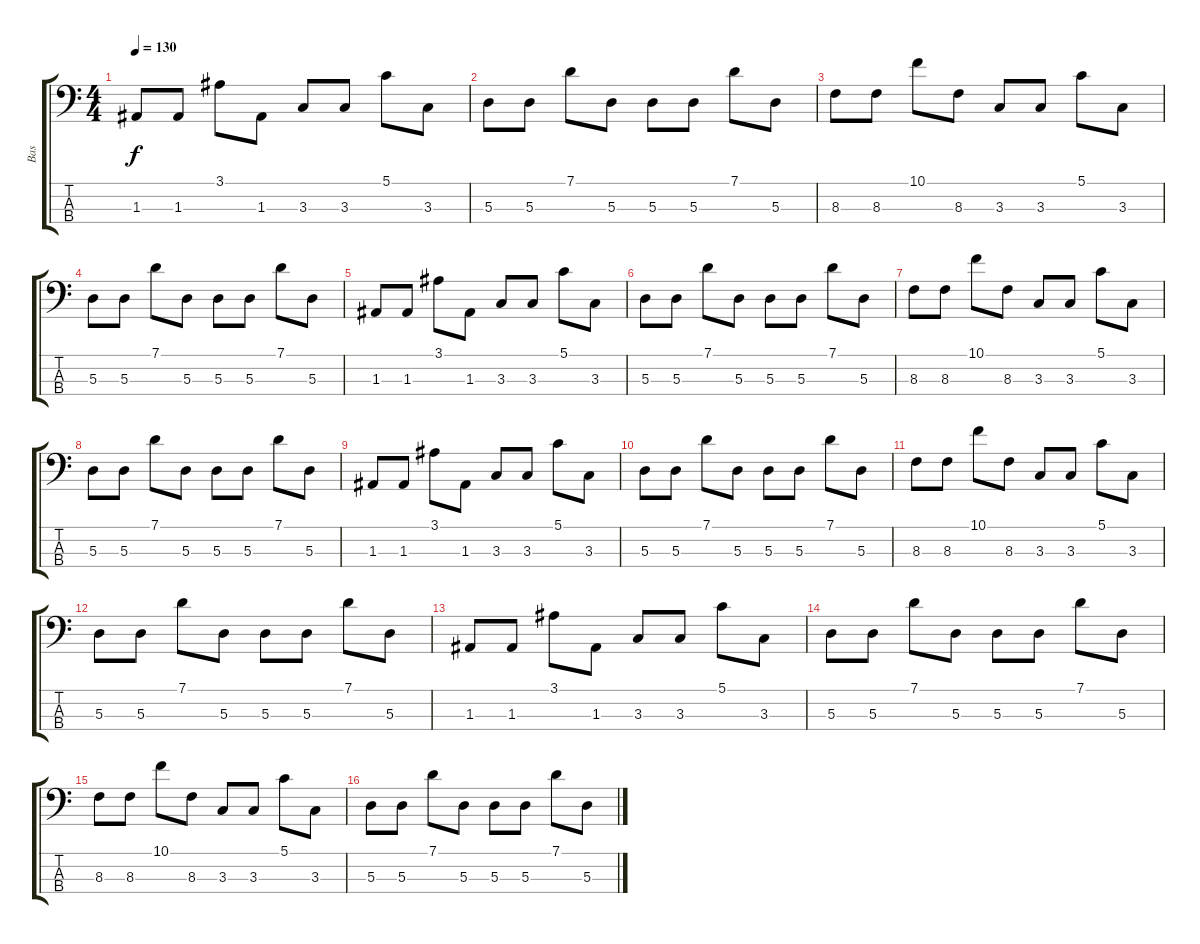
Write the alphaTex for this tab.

\track ("Bas" "Bas") {instrument electricbassfinger}
\staff {score tabs}
\tuning (G2 D2 A1 E1) {hide}
\ts (4 4)
\tempo 130
\clef f4
\ks c
1.3.8{dy f} 1.3.8 3.1.8 1.3.8 3.3.8 3.3.8 5.1.8 3.3.8 |
5.3.8 5.3.8 7.1.8 5.3.8 5.3.8 5.3.8 7.1.8 5.3.8 |
8.3.8 8.3.8 10.1.8 8.3.8 3.3.8 3.3.8 5.1.8 3.3.8 |
5.3.8 5.3.8 7.1.8 5.3.8 5.3.8 5.3.8 7.1.8 5.3.8 |
1.3.8 1.3.8 3.1.8 1.3.8 3.3.8 3.3.8 5.1.8 3.3.8 |
5.3.8 5.3.8 7.1.8 5.3.8 5.3.8 5.3.8 7.1.8 5.3.8 |
8.3.8 8.3.8 10.1.8 8.3.8 3.3.8 3.3.8 5.1.8 3.3.8 |
5.3.8 5.3.8 7.1.8 5.3.8 5.3.8 5.3.8 7.1.8 5.3.8 |
1.3.8 1.3.8 3.1.8 1.3.8 3.3.8 3.3.8 5.1.8 3.3.8 |
5.3.8 5.3.8 7.1.8 5.3.8 5.3.8 5.3.8 7.1.8 5.3.8 |
8.3.8 8.3.8 10.1.8 8.3.8 3.3.8 3.3.8 5.1.8 3.3.8 |
5.3.8 5.3.8 7.1.8 5.3.8 5.3.8 5.3.8 7.1.8 5.3.8 |
1.3.8 1.3.8 3.1.8 1.3.8 3.3.8 3.3.8 5.1.8 3.3.8 |
5.3.8 5.3.8 7.1.8 5.3.8 5.3.8 5.3.8 7.1.8 5.3.8 |
8.3.8 8.3.8 10.1.8 8.3.8 3.3.8 3.3.8 5.1.8 3.3.8 |
5.3.8 5.3.8 7.1.8 5.3.8 5.3.8 5.3.8 7.1.8 5.3.8
